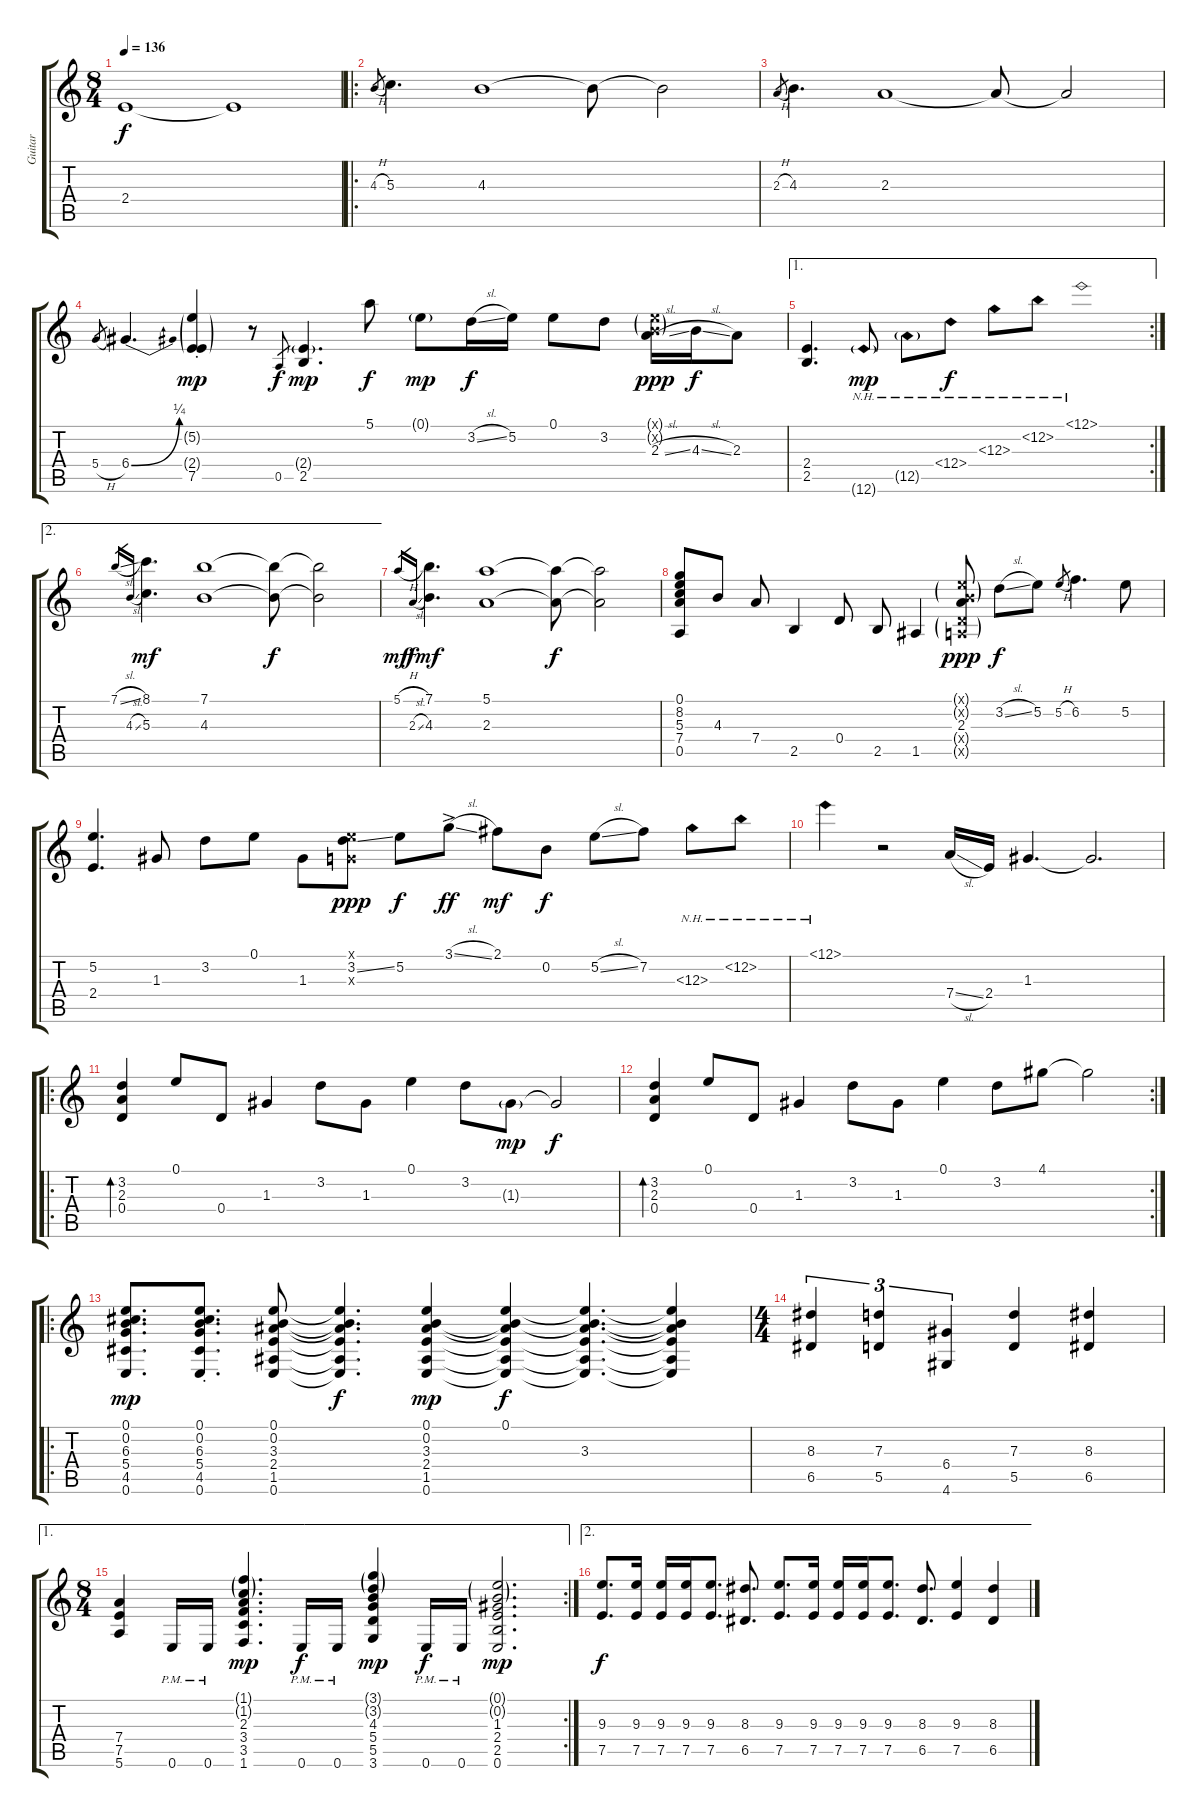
\track ("Guitar" "Guitar") {instrument distortionguitar}
\staff {score tabs}
\tuning (E4 B3 G3 D3 A2 E2) {hide}
\ts (8 4)
\tempo 136
\clef g2
\ks c
2.4.1{dy f} 2.4{t}.1 |
\ro
4.3{h}.8{gr} 5.3.4{d} 4.3.1 4.3{t}.8 4.3{t}.2 |
2.3{h}.8{gr} 4.3.4{d} 2.3.1 2.3{t}.8 2.3{t}.2 |
5.4{h}.8{gr} 6.4{be (bend 0 0 60 1)}.4{d} (5.2{g} 2.4{g} 7.5{st}).4{dy mp} r.8 0.5.8{gr dy f} (2.4{g} 2.5).4{d dy mp} 5.1.8{dy f} 0.1{g}.8{dy mp} 3.2{sl}.16{dy f} 5.2.16 0.1.8 3.2.8 (0.1{g x} 0.2{g x} 2.3{sl}).16{dy ppp} 4.3{sl}.16{dy f} 2.3.8 |
\ae 1
\rc 2
(2.4 2.5).4{d} 12.6{nh g}.8{dy mp} 12.5{nh g}.8 12.4{nh}.8{dy f} 12.3{nh}.8 12.2{nh}.8 12.1{nh}.1 |
\ae 2
7.1{sl}.16{gr} 4.3{sl}.16{gr} (8.1 5.3).4{d dy mf} (7.1 4.3).1 (7.1{t} 4.3{t}).8{dy f} (7.1{t} 4.3{t}).2 |
5.1{h}.16{gr dy mf} 2.3{sl}.16{gr dy f} (7.1 4.3).4{d dy mf} (5.1 2.3).1 (5.1{t} 2.3{t}).8{dy f} (5.1{t} 2.3{t}).2 |
(0.1 8.2 5.3 7.4 0.5).8 4.3.8 7.4.8 2.5.4 0.4.8 2.5.8 1.5.4 (0.1{g x} 0.2{g x} 2.3 0.4{g x} 0.5{g x}).8{dy ppp} 3.2{sl}.8{dy f} 5.2.8 5.2{h}.8{gr} 6.2.4{d} 5.2.8 |
(5.2 2.4).4{d} 1.3.8 3.2.8 0.1.8 1.3.8 (0.1{x} 3.2{ss} 0.3{x}).8{dy ppp} 5.2.8{dy f} 3.1{sl ac}.8{dy ff} 2.1.8{dy mf} 0.2.8{dy f} 5.2{sl}.8 7.2.8 12.3{nh}.8 12.2{nh}.8 |
12.1{nh}.4 r.2 7.4{sl}.16 2.4.16 1.3.4{d} 1.3{t}.2{d} |
\ro
(3.2 2.3 0.4).4{bd 480} 0.1.8 0.4.8 1.3.4 3.2.8 1.3.8 0.1.4 3.2.8 1.3{g}.8{dy mp} 1.3{t}.2{dy f} |
\rc 2
(3.2 2.3 0.4).4{bd 480} 0.1.8 0.4.8 1.3.4 3.2.8 1.3.8 0.1.4 3.2.8 4.1.8 4.1{t}.2 |
\ro
(0.1 0.2 6.3 5.4 4.5 0.6).8{d dy mp} (0.1{st} 0.2{st} 6.3{st} 5.4{st} 4.5{st} 0.6{st}).8{d} (0.1 0.2 3.3 2.4 1.5 0.6).8 (0.1{t} 0.2{t} 3.3{t} 2.4{t} 1.5{t} 0.6{t}).4{d dy f} (0.1 0.2 3.3 2.4 1.5 0.6).4{dy mp} (0.1 0.2{t} 3.3{t} 2.4{t} 1.5{t} 0.6{t}).4{dy f} (0.1{t} 0.2{t} 3.3 2.4{t} 1.5{t} 0.6{t}).4{d} (0.1{t} 0.2{t} 3.3{t} 2.4{t} 1.5{t} 0.6{t}).4 |
\ts (4 4)
(8.3 6.5).4{tu (3 2)} (7.3 5.5).4{tu (3 2)} (6.4 4.6).4{tu (3 2)} (7.3 5.5).4 (8.3 6.5).4 |
\ae 1
\rc 2
\ts (8 4)
(7.4 7.5 5.6).4 0.6{pm}.16 0.6{pm}.16 (1.1{g} 1.2{g} 2.3 3.4 3.5 1.6).4{d dy mp} 0.6{pm}.16{dy f} 0.6{pm}.16 (3.1{g} 3.2{g} 4.3 5.4 5.5 3.6).4{dy mp} 0.6{pm}.16{dy f} 0.6{pm}.16 (0.1{g} 0.2{g} 1.3 2.4 2.5 0.6).2{d dy mp} |
\ae 2
(9.3 7.5).8{d dy f} (9.3 7.5).16 (9.3 7.5).16 (9.3 7.5).16 (9.3 7.5).8{d} (8.3 6.5).8{d} (9.3 7.5).8{d} (9.3 7.5).16 (9.3 7.5).16 (9.3 7.5).16 (9.3 7.5).8{d} (8.3 6.5).8{d} (9.3 7.5).4 (8.3 6.5).4
